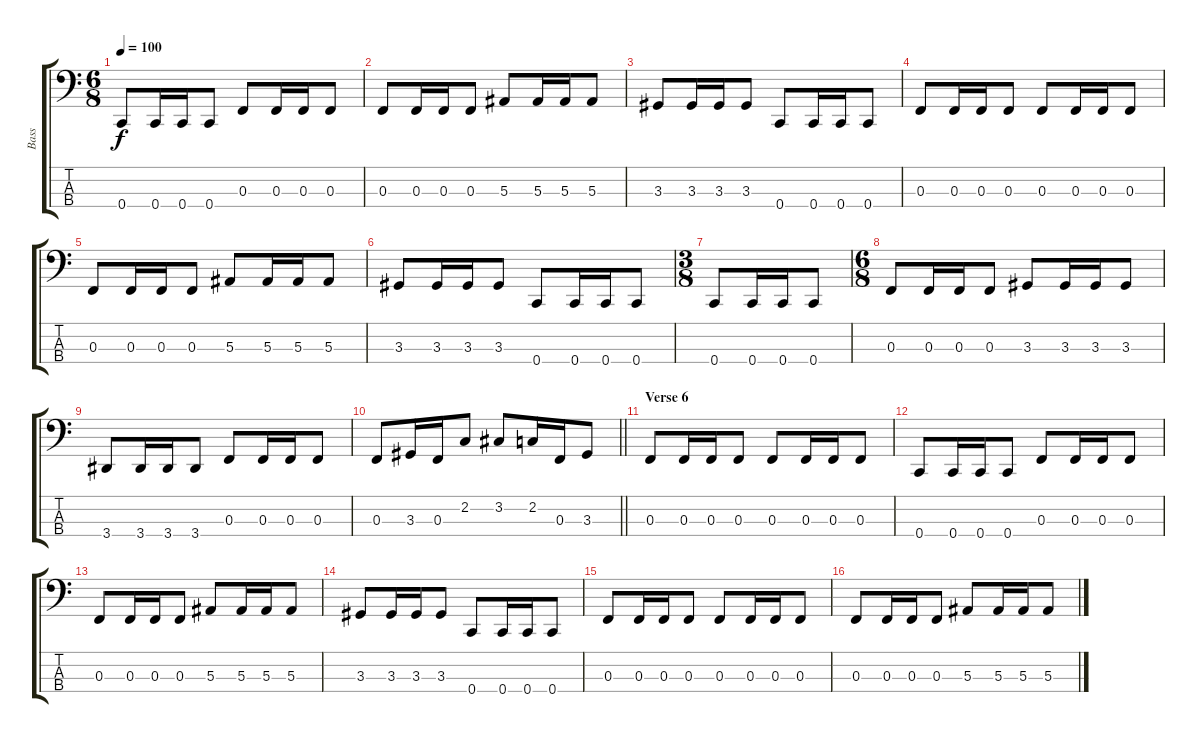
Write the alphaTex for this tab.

\track ("Bass" "Bass") {instrument electricbasspick}
\staff {score tabs}
\tuning (Eb2 Bb1 F1 C1) {hide}
\ts (6 8)
\tempo 100
\clef f4
\ks c
0.4.8{dy f} 0.4.16 0.4.16 0.4.8 0.3.8 0.3.16 0.3.16 0.3.8 |
0.3.8 0.3.16 0.3.16 0.3.8 5.3.8 5.3.16 5.3.16 5.3.8 |
3.3.8 3.3.16 3.3.16 3.3.8 0.4.8 0.4.16 0.4.16 0.4.8 |
0.3.8 0.3.16 0.3.16 0.3.8 0.3.8 0.3.16 0.3.16 0.3.8 |
0.3.8 0.3.16 0.3.16 0.3.8 5.3.8 5.3.16 5.3.16 5.3.8 |
3.3.8 3.3.16 3.3.16 3.3.8 0.4.8 0.4.16 0.4.16 0.4.8 |
\ts (3 8)
0.4.8 0.4.16 0.4.16 0.4.8 |
\ts (6 8)
0.3.8 0.3.16 0.3.16 0.3.8 3.3.8 3.3.16 3.3.16 3.3.8 |
3.4.8 3.4.16 3.4.16 3.4.8 0.3.8 0.3.16 0.3.16 0.3.8 |
\barLineRight lightlight
0.3.8 3.3.16 0.3.16 2.2.8 3.2.8 2.2.16 0.3.16 3.3.8 |
\section ("" "Verse 6")
0.3.8 0.3.16 0.3.16 0.3.8 0.3.8 0.3.16 0.3.16 0.3.8 |
0.4.8 0.4.16 0.4.16 0.4.8 0.3.8 0.3.16 0.3.16 0.3.8 |
0.3.8 0.3.16 0.3.16 0.3.8 5.3.8 5.3.16 5.3.16 5.3.8 |
3.3.8 3.3.16 3.3.16 3.3.8 0.4.8 0.4.16 0.4.16 0.4.8 |
0.3.8 0.3.16 0.3.16 0.3.8 0.3.8 0.3.16 0.3.16 0.3.8 |
0.3.8 0.3.16 0.3.16 0.3.8 5.3.8 5.3.16 5.3.16 5.3.8
